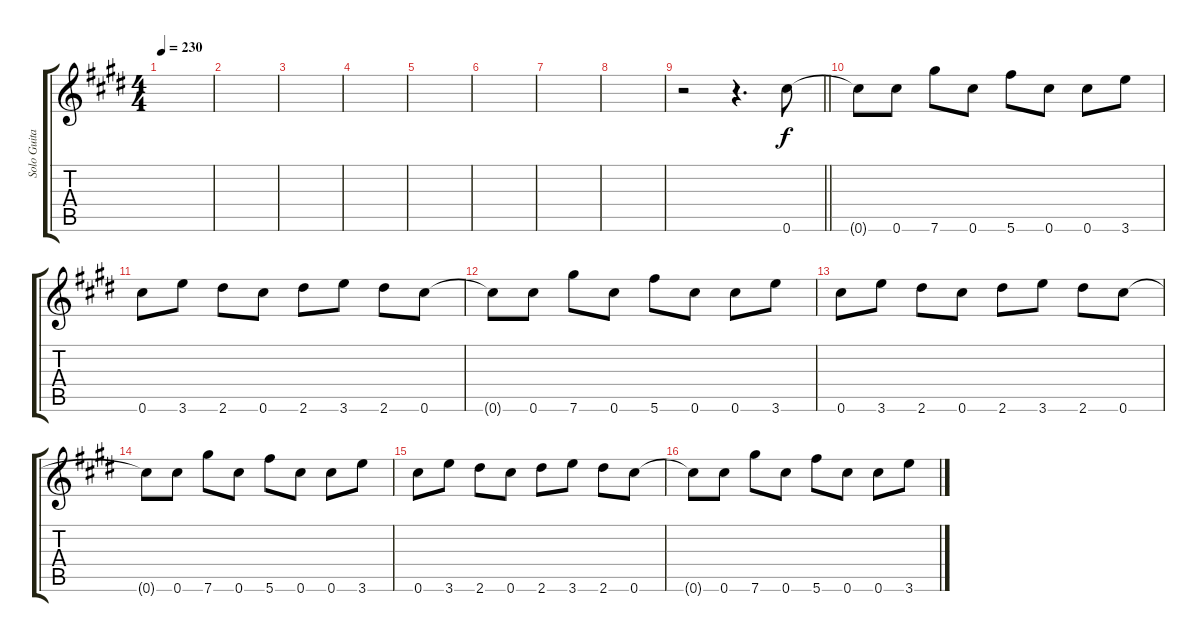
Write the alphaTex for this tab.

\track ("Solo Guitar(Wahmmy 2oct up)    " "Solo Guita") {instrument distortionguitar}
\staff {score tabs}
\tuning (Eb6 Bb5 Gb5 Db5 Ab4 Db4) {hide}
\ts (4 4)
\tempo 230
\clef g2
\ks e
|
|
|
|
|
|
|
|
\barLineRight lightlight
r.2 r.4{d} 0.6.8 |
0.6{t}.8 0.6.8 7.6.8 0.6.8 5.6.8 0.6.8 0.6.8 3.6.8 |
0.6.8 3.6.8 2.6.8 0.6.8 2.6.8 3.6.8 2.6.8 0.6.8 |
0.6{t}.8 0.6.8 7.6.8 0.6.8 5.6.8 0.6.8 0.6.8 3.6.8 |
0.6.8 3.6.8 2.6.8 0.6.8 2.6.8 3.6.8 2.6.8 0.6.8 |
0.6{t}.8 0.6.8 7.6.8 0.6.8 5.6.8 0.6.8 0.6.8 3.6.8 |
0.6.8 3.6.8 2.6.8 0.6.8 2.6.8 3.6.8 2.6.8 0.6.8 |
0.6{t}.8 0.6.8 7.6.8 0.6.8 5.6.8 0.6.8 0.6.8 3.6.8
